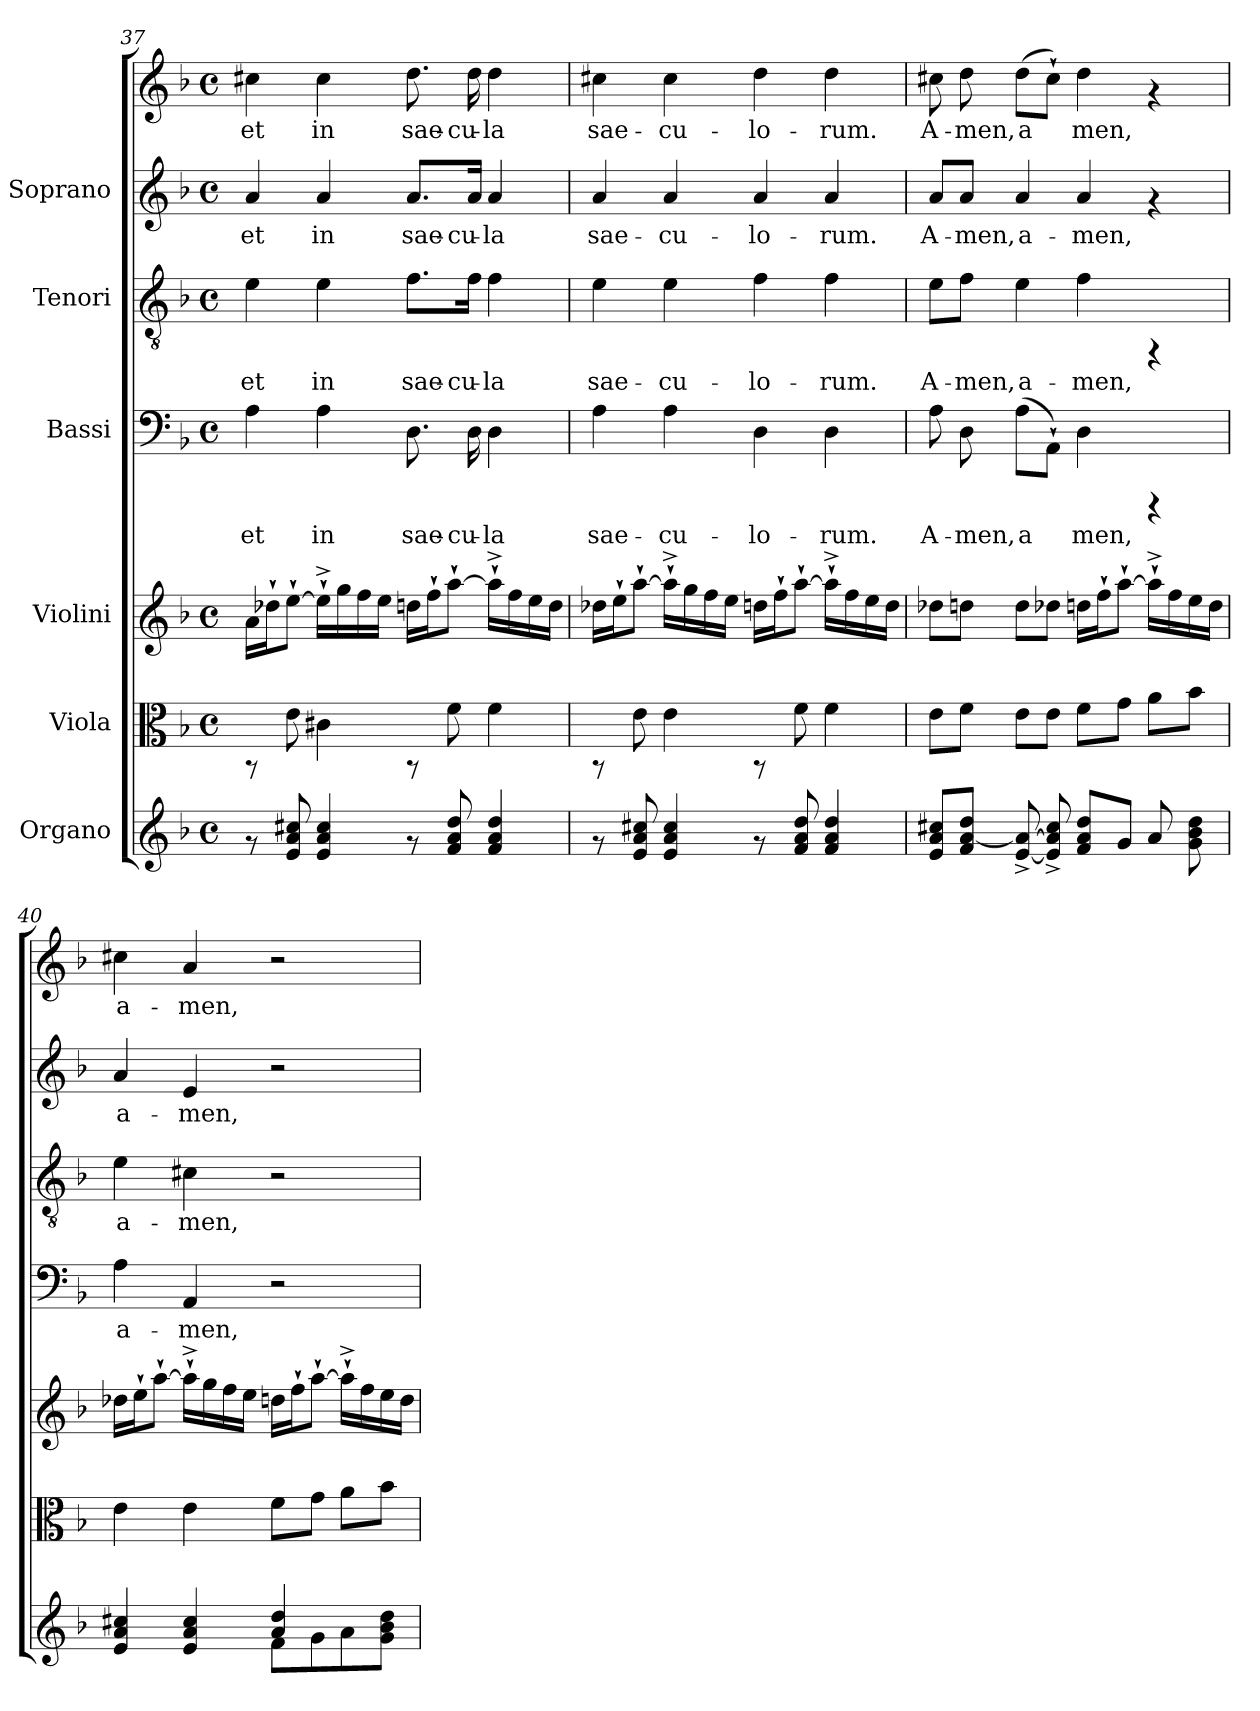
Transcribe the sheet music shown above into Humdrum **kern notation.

**kern	**kern	**kern	**kern	**text	**kern	**text	**kern	**text	**kern	**text
*part6	*part5	*part4	*part3	*part3	*part2	*part2	*part1	*part1	*part1	*part1
*staff7	*staff6	*staff5	*staff4	*staff4	*staff3	*staff3	*staff2	*staff2	*staff1	*staff1
*I"Organo	*I"Viola	*I"Violini	*I"Bassi	*	*I"Tenori	*	*I"Soprano	*	*	*
!!LO:PB:g=z
*clefG2	*clefC3	*clefG2	*clefF4	*	*clefGv2	*	*clefG2	*	*clefG2	*
*k[b-]	*k[b-]	*k[b-]	*k[b-]	*	*k[b-]	*	*k[b-]	*	*k[b-]	*
*F:	*F:	*F:	*F:	*	*F:	*	*F:	*	*F:	*
*M4/4	*M4/4	*M4/4	*M4/4	*	*M4/4	*	*M4/4	*	*M4/4	*
*met(c)	*met(c)	*met(c)	*met(c)	*	*met(c)	*	*met(c)	*	*met(c)	*
=37	=37	=37	=37	=37	=37	=37	=37	=37	=37	=37
!	!	!	!	!LO:LY:b	!	!LO:LY:b	!	!LO:LY:b	!	!LO:LY:b
8rf	8rAA	16a\L	4A\	et	4e\	et	4a/	et	4cc#X\	et
.	.	16dd-X`>\	.	.	.	.	.	.	.	.
8cc#X/ 8a/ 8e/	8e\	[>8ee`>\J	.	.	.	.	.	.	.	.
!	!	!	!	!LO:LY:b	!	!LO:LY:b	!	!LO:LY:b	!	!LO:LY:b
4cc#/ 4a/ 4e/	4c#X\	16ee^>`>\L]	4A\	in	4e\	in	4a/	in	4cc#\	in
.	.	16gg\	.	.	.	.	.	.	.	.
.	.	16ff\	.	.	.	.	.	.	.	.
.	.	16ee\J	.	.	.	.	.	.	.	.
!	!	!	!	!LO:LY:b	!	!LO:LY:b	!	!LO:LY:b	!	!LO:LY:b
8rf	8rAA	16ddn\L	8.D\	sae-	8.f\L	sae-	8.a/L	sae-	8.dd\	sae-
.	.	16ff`>\	.	.	.	.	.	.	.	.
8dd/ 8a/ 8f/	8f\	[>8aa`>\J	.	.	.	.	.	.	.	.
!	!	!	!	!LO:LY:b	!	!LO:LY:b	!	!LO:LY:b	!	!LO:LY:b
.	.	.	16D\	-cu-	16f\Jk	-cu-	16a/Jk	-cu-	16dd\	-cu-
!	!	!	!	!LO:LY:b	!	!LO:LY:b	!	!LO:LY:b	!	!LO:LY:b
4dd/ 4a/ 4f/	4f\	16aa^>`>\L]	4D\	-la	4f\	-la	4a/	-la	4dd\	-la
.	.	16ff\	.	.	.	.	.	.	.	.
.	.	16ee\	.	.	.	.	.	.	.	.
.	.	16dd\J	.	.	.	.	.	.	.	.
=38	=38	=38	=38	=38	=38	=38	=38	=38	=38	=38
!	!	!	!	!LO:LY:b	!	!LO:LY:b	!	!LO:LY:b	!	!LO:LY:b
8rf	8rAA	16dd-X\L	4A\	sae-	4e\	sae-	4a/	sae-	4cc#X\	sae-
.	.	16ee`>\	.	.	.	.	.	.	.	.
8cc#X/ 8a/ 8e/	8e\	[>8aa`>\J	.	.	.	.	.	.	.	.
!	!	!	!	!LO:LY:b	!	!LO:LY:b	!	!LO:LY:b	!	!LO:LY:b
4cc#/ 4a/ 4e/	4e\	16aa^>`>\L]	4A\	-cu-	4e\	-cu-	4a/	-cu-	4cc#\	-cu-
.	.	16gg\	.	.	.	.	.	.	.	.
.	.	16ff\	.	.	.	.	.	.	.	.
.	.	16ee\J	.	.	.	.	.	.	.	.
!	!	!	!	!LO:LY:b	!	!LO:LY:b	!	!LO:LY:b	!	!LO:LY:b
8rf	8rAA	16ddn\L	4D\	-lo-	4f\	-lo-	4a/	-lo-	4dd\	-lo-
.	.	16ff`>\	.	.	.	.	.	.	.	.
8dd/ 8a/ 8f/	8f\	[>8aa`>\J	.	.	.	.	.	.	.	.
!	!	!	!	!LO:LY:b	!	!LO:LY:b	!	!LO:LY:b	!	!LO:LY:b
4dd/ 4a/ 4f/	4f\	16aa^>`>\L]	4D\	-rum.	4f\	-rum.	4a/	-rum.	4dd\	-rum.
.	.	16ff\	.	.	.	.	.	.	.	.
.	.	16ee\	.	.	.	.	.	.	.	.
.	.	16dd\J	.	.	.	.	.	.	.	.
=39	=39	=39	=39	=39	=39	=39	=39	=39	=39	=39
!	!	!	!	!LO:LY:b	!	!LO:LY:b	!	!LO:LY:b	!	!LO:LY:b
8cc#X/ 8a/ 8e/L	8e\L	8dd-X\L	8A\	A-	8e\L	A-	8a/L	A-	8cc#X\	A-
!	!	!	!	!LO:LY:b	!	!LO:LY:b	!	!LO:LY:b	!	!LO:LY:b
8dd/ [<8a/ 8f/J	8f\J	8ddn\J	8D\	-men,	8f\J	-men,	8a/J	-men,	8dd\	-men,
!	!	!	!	!LO:LY:b	!	!LO:LY:b	!	!LO:LY:b	!	!LO:LY:b
8a/_<^< [<8e/^<	8e\L	8dd\L	(>8A\L	a-	4e\	a-	4a/	a-	(>8dd\L	a-
!	!	!	!	!LO:LY:b	!	!	!	!	!	!LO:LY:b
8cc#/^< 8a/]^< 8e/]^<	8e\J	8dd-X\J	8AA`>\J)	-	.	.	.	.	8cc#`>\J)	-
!	!	!	!	!LO:LY:b	!	!LO:LY:b	!	!LO:LY:b	!	!LO:LY:b
8dd/ 8a/ 8f/L	8f\L	16ddn\L	4D\	men,	4f\	-men,	4a/	-men,	4dd\	men,
.	.	16ff`>\	.	.	.	.	.	.	.	.
8g/J	8g\J	[>8aa`>\J	.	.	.	.	.	.	.	.
8a/	8a\L	16aa^>`>\L]	4rCCC	.	4rFF	.	4rf	.	4rf	.
.	.	16ff\	.	.	.	.	.	.	.	.
8dd\ 8b-\ 8g\	8b-\J	16ee\	.	.	.	.	.	.	.	.
.	.	16dd\J	.	.	.	.	.	.	.	.
!!LO:PB:g=z
=40	=40	=40	=40	=40	=40	=40	=40	=40	=40	=40
*^	*	*	*	*	*	*	*	*	*	*
!	!	!	!	!	!LO:LY:b	!	!LO:LY:b	!	!LO:LY:b	!	!LO:LY:b
4cc#X/ 4a/ 4e/	2ryy	4e\	16dd-X\L	4A\	a-	4e\	a-	4a/	a-	4cc#X\	a-
.	.	.	16ee`>\	.	.	.	.	.	.	.	.
.	.	.	[>8aa`>\J	.	.	.	.	.	.	.	.
!	!	!	!	!	!LO:LY:b	!	!LO:LY:b	!	!LO:LY:b	!	!LO:LY:b
4cc#/ 4a/ 4e/	.	4e\	16aa^>`>\L]	4AA/	-men,	4c#X\	-men,	4e/	-men,	4a/	-men,
.	.	.	16gg\	.	.	.	.	.	.	.	.
.	.	.	16ff\	.	.	.	.	.	.	.	.
.	.	.	16ee\J	.	.	.	.	.	.	.	.
4dd/ 4a/	8f\L	8f\L	16ddn\L	2r	.	2r	.	2r	.	2r	.
.	.	.	16ff`>\	.	.	.	.	.	.	.	.
.	8g\	8g\J	[>8aa`>\J	.	.	.	.	.	.	.	.
4ryy	8a\	8a\L	16aa^>`>\L]	.	.	.	.	.	.	.	.
.	.	.	16ff\	.	.	.	.	.	.	.	.
.	8dd\ 8b-\ 8g\J	8b-\J	16ee\	.	.	.	.	.	.	.	.
.	.	.	16dd\J	.	.	.	.	.	.	.	.
*v	*v	*	*	*	*	*	*	*	*	*	*
=	=	=	=	=	=	=	=	=	=	=
*-	*-	*-	*-	*-	*-	*-	*-	*-	*-	*-
